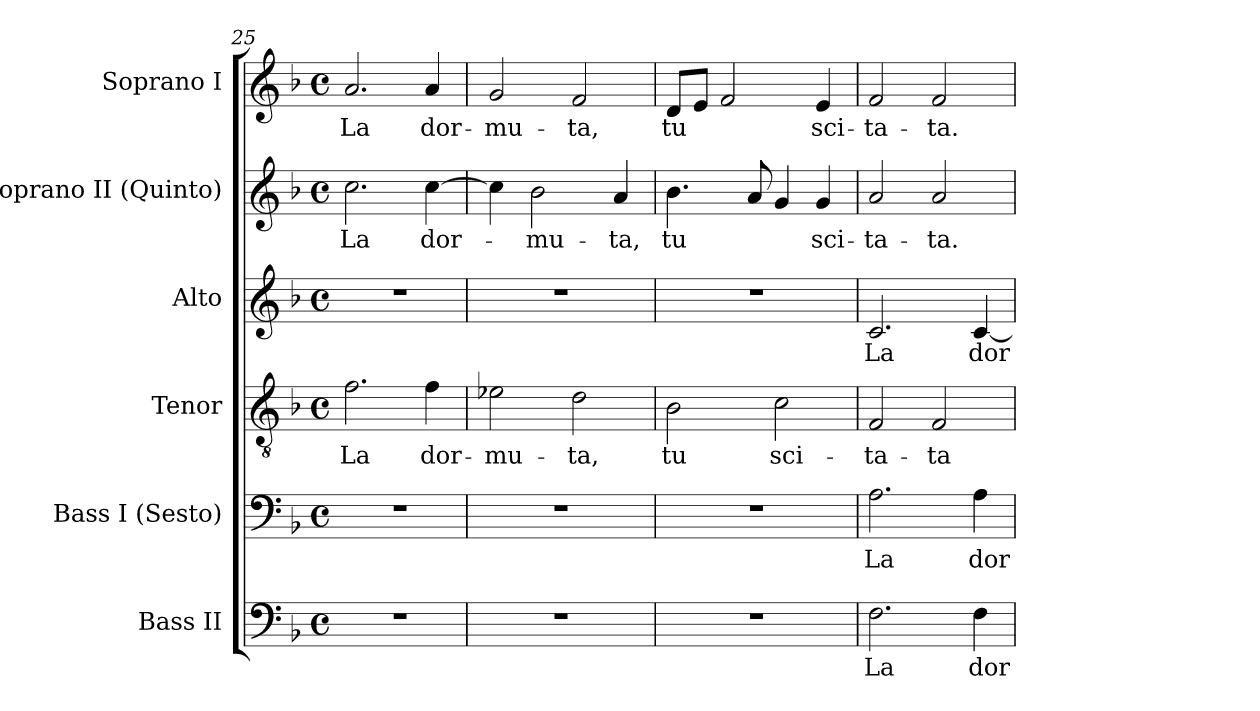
**kern	**text	**kern	**text	**kern	**text	**kern	**text	**kern	**text	**kern	**text
*part6	*part6	*part5	*part5	*part4	*part4	*part3	*part3	*part2	*part2	*part1	*part1
*staff6	*staff6	*staff5	*staff5	*staff4	*staff4	*staff3	*staff3	*staff2	*staff2	*staff1	*staff1
*I"Bass II	*	*I"Bass I (Sesto)	*	*I"Tenor	*	*I"Alto	*	*I"Soprano II (Quinto)	*	*I"Soprano I	*
*I'B.	*	*I'B.	*	*I'T.	*	*I'A.	*	*I'S.	*	*I'S.	*
*clefF4	*	*clefF4	*	*clefGv2	*	*clefG2	*	*clefG2	*	*clefG2	*
*	*	*	*	*ITrd7c12	*	*	*	*	*	*	*
*k[b-]	*	*k[b-]	*	*k[b-]	*	*k[b-]	*	*k[b-]	*	*k[b-]	*
*F:	*	*F:	*	*F:	*	*F:	*	*F:	*	*F:	*
*M4/4	*	*M4/4	*	*M4/4	*	*M4/4	*	*M4/4	*	*M4/4	*
*met(c)	*	*met(c)	*	*met(c)	*	*met(c)	*	*met(c)	*	*met(c)	*
=25	=25	=25	=25	=25	=25	=25	=25	=25	=25	=25	=25
!	!	!	!	!	!LO:LY:b:color=#000000	!	!	!	!	!	!
!	!	!	!	!	!	!	!	!	!LO:LY:b:color=#000000	!	!
!	!	!	!	!	!	!	!	!	!	!	!LO:LY:b:color=#000000
1r	.	1r	.	2.Fi\	La	1r	.	2.cci\	La	2.ai/	La
!	!	!	!	!	!LO:LY:b:color=#000000	!	!	!	!	!	!
!	!	!	!	!	!	!	!	!	!LO:LY:b:color=#000000	!	!
!	!	!	!	!	!	!	!	!	!	!	!LO:LY:b:color=#000000
.	.	.	.	4Fi\	dor-	.	.	[4cci\	dor-	4ai/	dor-
=26	=26	=26	=26	=26	=26	=26	=26	=26	=26	=26	=26
!	!	!	!	!	!LO:LY:b:color=#000000	!	!	!	!	!	!
!	!	!	!	!	!	!	!	!	!	!	!LO:LY:b:color=#000000
1r	.	1r	.	2E-Xi\	-mu-	1r	.	4cci\]	.	2gi/	-mu-
!	!	!	!	!	!	!	!	!	!LO:LY:b:color=#000000	!	!
.	.	.	.	.	.	.	.	2b-i\	-mu-	.	.
!	!	!	!	!	!LO:LY:b:color=#000000	!	!	!	!	!	!
!	!	!	!	!	!	!	!	!	!	!	!LO:LY:b:color=#000000
.	.	.	.	2Di\	-ta,	.	.	.	.	2fi/	-ta,
!	!	!	!	!	!	!	!	!	!LO:LY:b:color=#000000	!	!
.	.	.	.	.	.	.	.	4ai/	-ta,	.	.
=27	=27	=27	=27	=27	=27	=27	=27	=27	=27	=27	=27
!	!	!	!	!	!LO:LY:b:color=#000000	!	!	!	!	!	!
!	!	!	!	!	!	!	!	!	!LO:LY:b:color=#000000	!	!
!	!	!	!	!	!	!	!	!	!	!	!LO:LY:b:color=#000000
1r	.	1r	.	2BB-i\	tu	1r	.	4.b-i\	tu	8di/L	tu
.	.	.	.	.	.	.	.	.	.	8ei/J	.
.	.	.	.	.	.	.	.	.	.	2fi/	.
.	.	.	.	.	.	.	.	8ai/	.	.	.
!	!	!	!	!	!LO:LY:b:color=#000000	!	!	!	!	!	!
.	.	.	.	2Ci\	sci-	.	.	4gi/	.	.	.
!	!	!	!	!	!	!	!	!	!LO:LY:b:color=#000000	!	!
!	!	!	!	!	!	!	!	!	!	!	!LO:LY:b:color=#000000
.	.	.	.	.	.	.	.	4gi/	sci-	4ei/	sci-
=28	=28	=28	=28	=28	=28	=28	=28	=28	=28	=28	=28
!	!LO:LY:b:color=#000000	!	!	!	!	!	!	!	!	!	!
!	!	!	!LO:LY:b:color=#000000	!	!	!	!	!	!	!	!
!	!	!	!	!	!LO:LY:b:color=#000000	!	!	!	!	!	!
!	!	!	!	!	!	!	!LO:LY:b:color=#000000	!	!	!	!
!	!	!	!	!	!	!	!	!	!LO:LY:b:color=#000000	!	!
!	!	!	!	!	!	!	!	!	!	!	!LO:LY:b:color=#000000
2.Fi\	La	2.Ai\	La	2FFi/	-ta-	2.ci/	La	2ai/	-ta-	2fi/	-ta-
!	!	!	!	!	!LO:LY:b:color=#000000	!	!	!	!	!	!
!	!	!	!	!	!	!	!	!	!LO:LY:b:color=#000000	!	!
!	!	!	!	!	!	!	!	!	!	!	!LO:LY:b:color=#000000
.	.	.	.	2FFi/	-ta	.	.	2ai/	-ta.	2fi/	-ta.
!	!LO:LY:b:color=#000000	!	!	!	!	!	!	!	!	!	!
!	!	!	!LO:LY:b:color=#000000	!	!	!	!	!	!	!	!
!	!	!	!	!	!	!	!LO:LY:b:color=#000000	!	!	!	!
4Fi\	dor-	4Ai\	dor-	.	.	[4ci/	dor-	.	.	.	.
=	=	=	=	=	=	=	=	=	=	=	=
*-	*-	*-	*-	*-	*-	*-	*-	*-	*-	*-	*-
